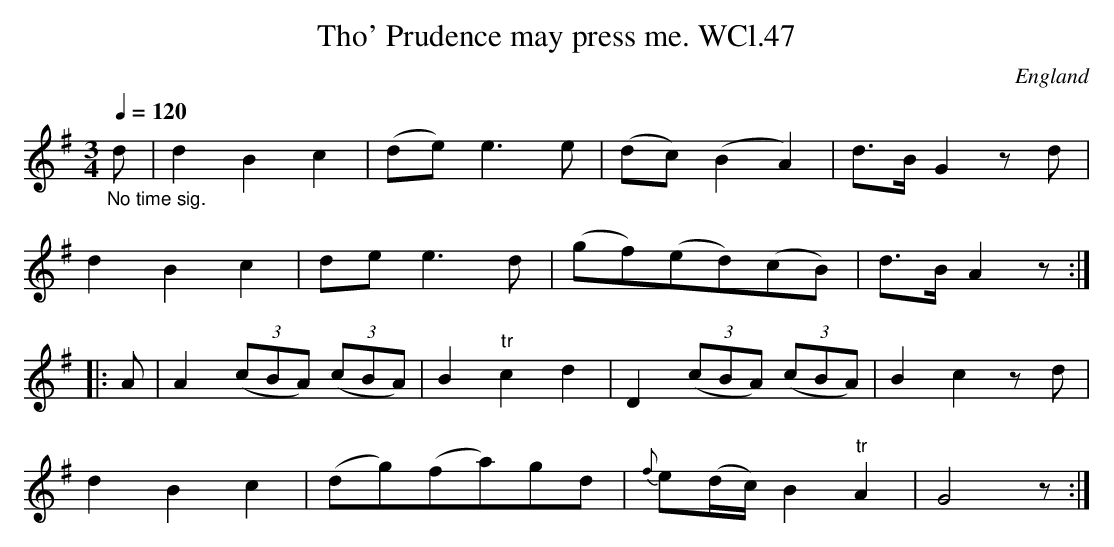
X:1
T:Tho' Prudence may press me. WCl.47
M:3/4
L:1/8
Q:1/4=120
O:England
K:G major
"_No time sig."d|d2B2c2|(de) e3 e|(dc) (B2A2)|d>B G2zd|!
d2B2c2|de e3 d|(gf)(ed)(cB)|d>BA2z:||:!
A|A2 ((3cBA) ((3cBA)|B2"tr"c2d2|D2 ((3cBA) ((3cBA)|B2c2z d|!
d2B2c2|(dg)(fa)gd|{f}e(d/2c/2)B2"tr"A2|G4z:|
